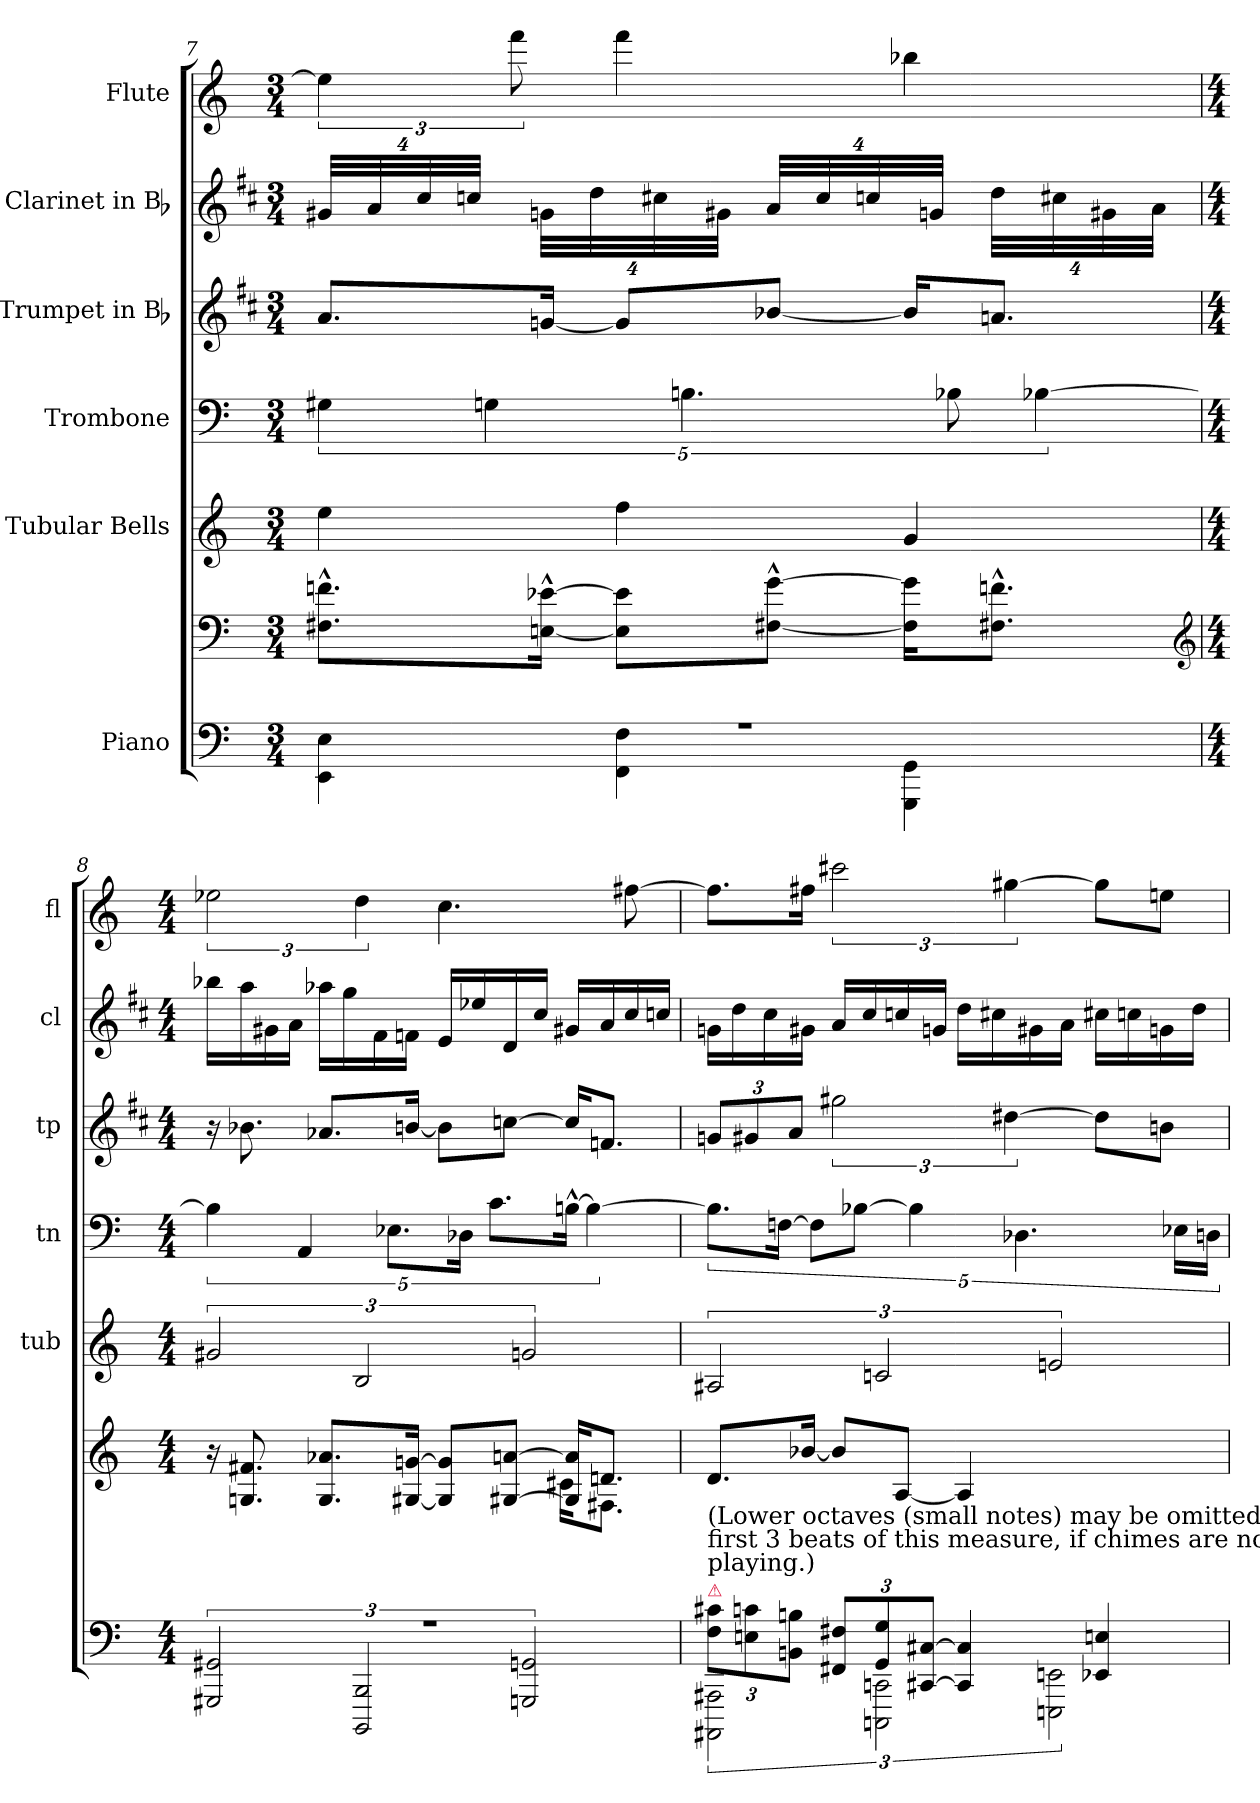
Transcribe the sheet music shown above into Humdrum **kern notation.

**kern	**kern	**kern	**kern	**kern	**kern	**kern
*part6	*part6	*part5	*part4	*part3	*part2	*part1
*staff7	*staff6	*staff5	*staff4	*staff3	*staff2	*staff1
*I"Piano	*	*I"Tubular Bells	*I"Trombone	*I"Trumpet in Bb	*I"Clarinet in Bb	*I"Flute
*	*	*I'tub	*I'tn	*I'tp	*I'cl	*I'fl
*clefF4	*clefF4	*clefG2	*clefF4	*clefG2	*clefG2	*clefG2
*	*	*	*	*ITrd1c2	*ITrd1c2	*
*k[]	*k[]	*k[]	*k[]	*k[]	*k[]	*k[]
*C:	*C:	*C:	*C:	*C:	*C:	*C:
*M3/4	*M3/4	*M3/4	*M3/4	*M3/4	*M3/4	*M3/4
=7	=7	=7	=7	=7	=7	=7
*^	*	*	*	*	*	*
2.rA	4EE 4E	8.F#X^^ 8.fn^^L	4ee	20%3G#X	8.gL	64%3f#XLLL	6ee]
.	.	.	.	.	.	64%3g	.
.	.	.	.	.	.	64%3b	.
.	.	.	.	.	.	64%3b-XJJJ	.
.	.	.	.	20%3Gn	.	.	.
.	.	.	.	.	.	.	12fff
.	.	[16En^^ [16e-X^^Jk	.	.	[16fnJk	64%3fnLLL	.
.	.	.	.	.	.	64%3cc	.
.	4FF 4F	8E] 8e-]L	4ff	.	8fL]	.	4fff
.	.	.	.	.	.	64%3bn	.
.	.	.	.	20%3.Bn	.	.	.
.	.	.	.	.	.	64%3f#XJJJ	.
.	.	[8F#X^^ [8g^^J	.	.	[8a-XJ	64%3gLLL	.
.	.	.	.	.	.	64%3b	.
.	.	.	.	.	.	64%3b-X	.
.	4GGG 4GG	16F#] 16g]KL	4g	.	16a-KL]	.	4bb-X
.	.	.	.	.	.	64%3fnJJJ	.
.	.	.	.	40%3B-X	.	.	.
.	.	8.F#X^^ 8.fn^^J	.	.	8.gnJ	64%3ccLLL	.
.	.	.	.	[20%3B-X	.	.	.
.	.	.	.	.	.	64%3bn	.
.	.	.	.	.	.	64%3f#X	.
.	.	.	.	.	.	64%3gJJJ	.
*	*	*clefG2	*	*	*	*	*
=8	=8	=8	=8	=8	=8	=8	=8
*M4/4	*	*M4/4	*M4/4	*M4/4	*M4/4	*M4/4	*M4/4
*	*	*^	*	*	*	*	*
1rA	3GGG#X/ 3GG#X/	16r	16ryy	3g#X	5B-]	16r	16aa-XLL	3ee-X
.	.	8.Gn 8.f#X	16ryy	.	.	8.a-X	16gg	.
.	.	.	16ryy	.	.	.	16f#X	.
.	.	.	80ryy	.	.	.	16gJJ	.
.	.	.	20ryy	.	5AA	.	.	.
.	.	8.G 8.a-XL	16ryy	.	.	8.g-XL	16gg-XLL	.
.	.	.	48ryy	.	.	.	16ff	.
.	3BBBB/ 3BBB/	.	24ryy	3B	.	.	.	6dd
.	.	.	40ryy	.	.	.	16e	.
.	.	.	40.ryy	.	10.E-XL	.	.	.
.	.	[16G#X [16gnJk	16ryy	.	.	[16anJk	16e-XJJ	.
.	.	8G#] 8g]L	20ryy	.	.	8aL]	16dLL	4.cc
.	.	.	80ryy	.	20D-XJk	.	.	.
.	.	.	40.ryy	.	.	.	16dd-X	.
.	.	.	40ryy	.	10.cL	.	.	.
.	.	[8G#X [8anJ	24ryy	.	.	[8b-XJ	16c	.
.	3GGGn/ 3GGn/	.	48ryy	3gn	.	.	.	.
.	.	.	16ryy	.	.	.	16bJJ	.
.	.	16G#] 16a]KL	16c#XKL	.	[20Bn^^Jk	16b-KL]	16f#XLL	.
.	.	.	.	.	5B_	.	.	.
.	.	8.dnJ	8.F#XJ	.	.	8.e-XJ	16g	.
.	.	.	.	.	.	.	16b	[8ff#X
.	.	.	.	.	.	.	16b-XJJ	.
*	*	*v	*v	*	*	*	*	*
=9	=9	=9	=9	=9	=9	=9	=9
!LO:TX:a:color=crimson:t=⚠	!	!	!	!	!	!	!
!LO:TX:a:t=(Lower octaves (small notes) may be omitted in\nfirst 3 beats of this measure, if chimes are not\nplaying.)	!	!	!	!	!	!	!
12F! 12c#XL	3AAAA#X 3AAA#X	8.dL	3A#X	10.BL]	12fnL	16fnLL	8.ff#L]
.	.	.	.	.	.	16cc	.
12En!\ 12cn\	.	.	.	.	12f#X	.	.
.	.	.	.	.	.	16b	.
.	.	.	.	[20FnJk	.	.	.
12BBn!\ 12Bn\J	.	.	.	.	12gJ	.	.
.	.	[16b-X/Jk	.	.	.	16f#XJJ	16ff#XJk
.	.	.	.	10FL]	.	.	.
12FF#X! 12F#XL	.	8b-L]	.	.	3ff#X	16gLL	3ccc#X
.	.	.	.	[10B-XJ	.	.	.
.	.	.	.	.	.	16b	.
12GG 12G	3CCCn 3CCn	.	3cn	.	.	.	.
.	.	[8AJ	.	.	.	16b-X	.
.	.	.	.	5B-]	.	.	.
[12CC#X [12C#XJ	.	.	.	.	.	.	.
.	.	.	.	.	.	16fnJJ	.
4CC#] 4C#]	.	4A]	.	.	.	16ccLL	.
.	.	.	.	.	.	16bn	.
.	.	.	.	.	[6cc#X	.	[6gg#X
.	.	.	.	5.D-X	.	.	.
.	.	.	.	.	.	16f#X	.
.	3EEEn 3EEn	.	3en	.	.	.	.
.	.	.	.	.	.	16gJJ	.
4EE-X 4En	.	4ryy	.	.	8cc#L]	16bnLL	8gg#L]
.	.	.	.	.	.	16b-X	.
.	.	.	.	.	8anJ	16fn	8eenJ
.	.	.	.	20E-XLL	.	.	.
.	.	.	.	.	.	16ccJJ	.
.	.	.	.	20DnJJ	.	.	.
*v	*v	*	*	*	*	*	*
=	=	=	=	=	=	=
*-	*-	*-	*-	*-	*-	*-
